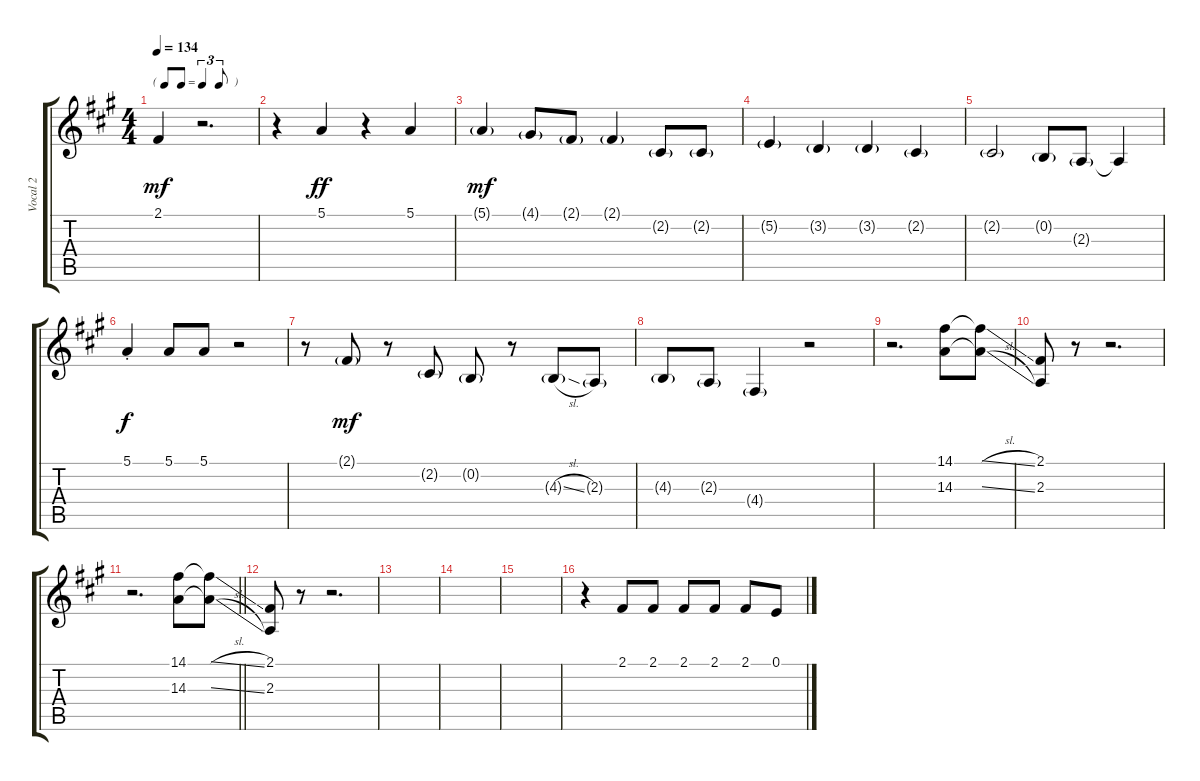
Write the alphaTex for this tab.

\track ("Vocal 2" "Vocal 2") {instrument sopranosax}
\staff {score tabs}
\tuning (E4 B3 G3 D3 A2 E2) {hide}
\ts (4 4)
\tf triplet8th
\tempo 134
\clef g2
\ks f#minor
2.1{t}.4{dy mf} r.2{d} |
r.4 5.1.4{dy ff} r.4 5.1.4 |
5.1{g}.4{dy mf} 4.1{g}.8 2.1{g}.8 2.1{g}.4 2.2{g}.8 2.2{g}.8 |
5.2{g}.4 3.2{g}.4 3.2{g}.4 2.2{g}.4 |
2.2{g}.2 0.2{g}.8 2.3{g}.8 2.3{t}.4 |
5.1{st}.4{dy f} 5.1.8 5.1.8 r.2 |
r.8 2.1{g}.8{dy mf} r.8 2.2{g}.8 0.2{g}.8 r.8 4.3{sl g}.8 2.3{g}.8 |
4.3{g}.8 2.3{g}.8 4.4{g}.4 r.2 |
r.2{d} (14.1 14.3).8 (14.1{sl t} 14.3{sl t}).8{volume 2} |
(2.1 2.3).8 r.8 r.2{d} |
\barLineRight lightlight
r.2{d volume 11} (14.1 14.3).8 (14.1{sl t} 14.3{sl t}).8{volume 2} |
(2.1 2.3).8 r.8 r.2{d} |
|
|
|
r.4{volume 11} 2.1.8 2.1.8 2.1.8 2.1.8 2.1.8 0.1.8
